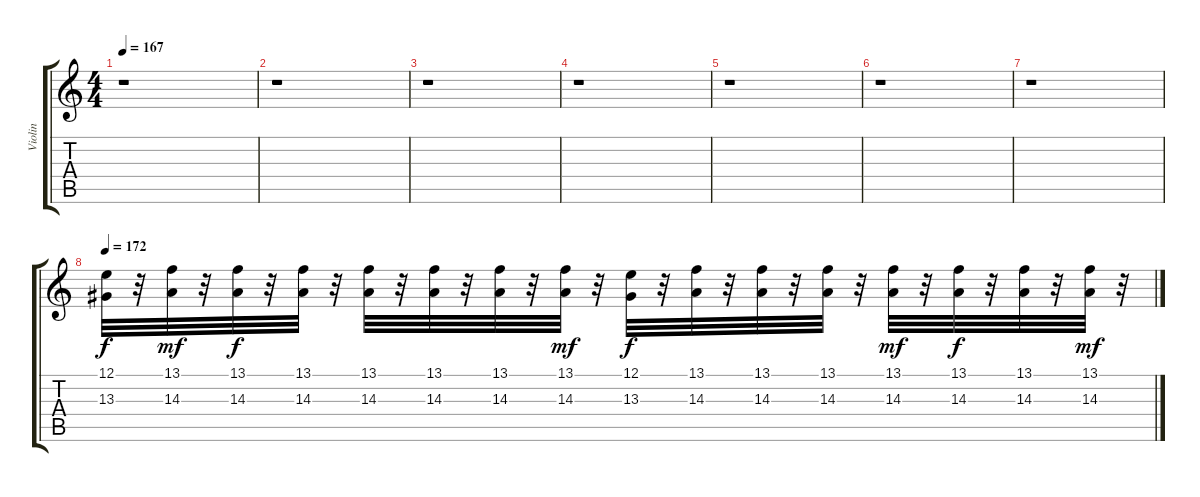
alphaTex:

\track ("Violin" "Violin") {instrument violin}
\staff {score tabs}
\tuning (E4 B3 G3 D3 A2 E2) {hide}
\ts (4 4)
\tempo 167
\clef g2
\ks c
r.1{dy f} |
r.1 |
r.1 |
r.1 |
r.1 |
r.1 |
r.1 |
\tempo 172
(12.1 13.3).32 r.32 (13.1 14.3).32{dy mf} r.32 (13.1 14.3).32{dy f} r.32 (13.1 14.3).32 r.32 (13.1 14.3).32 r.32 (13.1 14.3).32 r.32 (13.1 14.3).32 r.32 (13.1 14.3).32{dy mf} r.32 (12.1 13.3).32{dy f} r.32 (13.1 14.3).32 r.32 (13.1 14.3).32 r.32 (13.1 14.3).32 r.32 (13.1 14.3).32{dy mf} r.32 (13.1 14.3).32{dy f} r.32 (13.1 14.3).32 r.32 (13.1 14.3).32{dy mf} r.32
